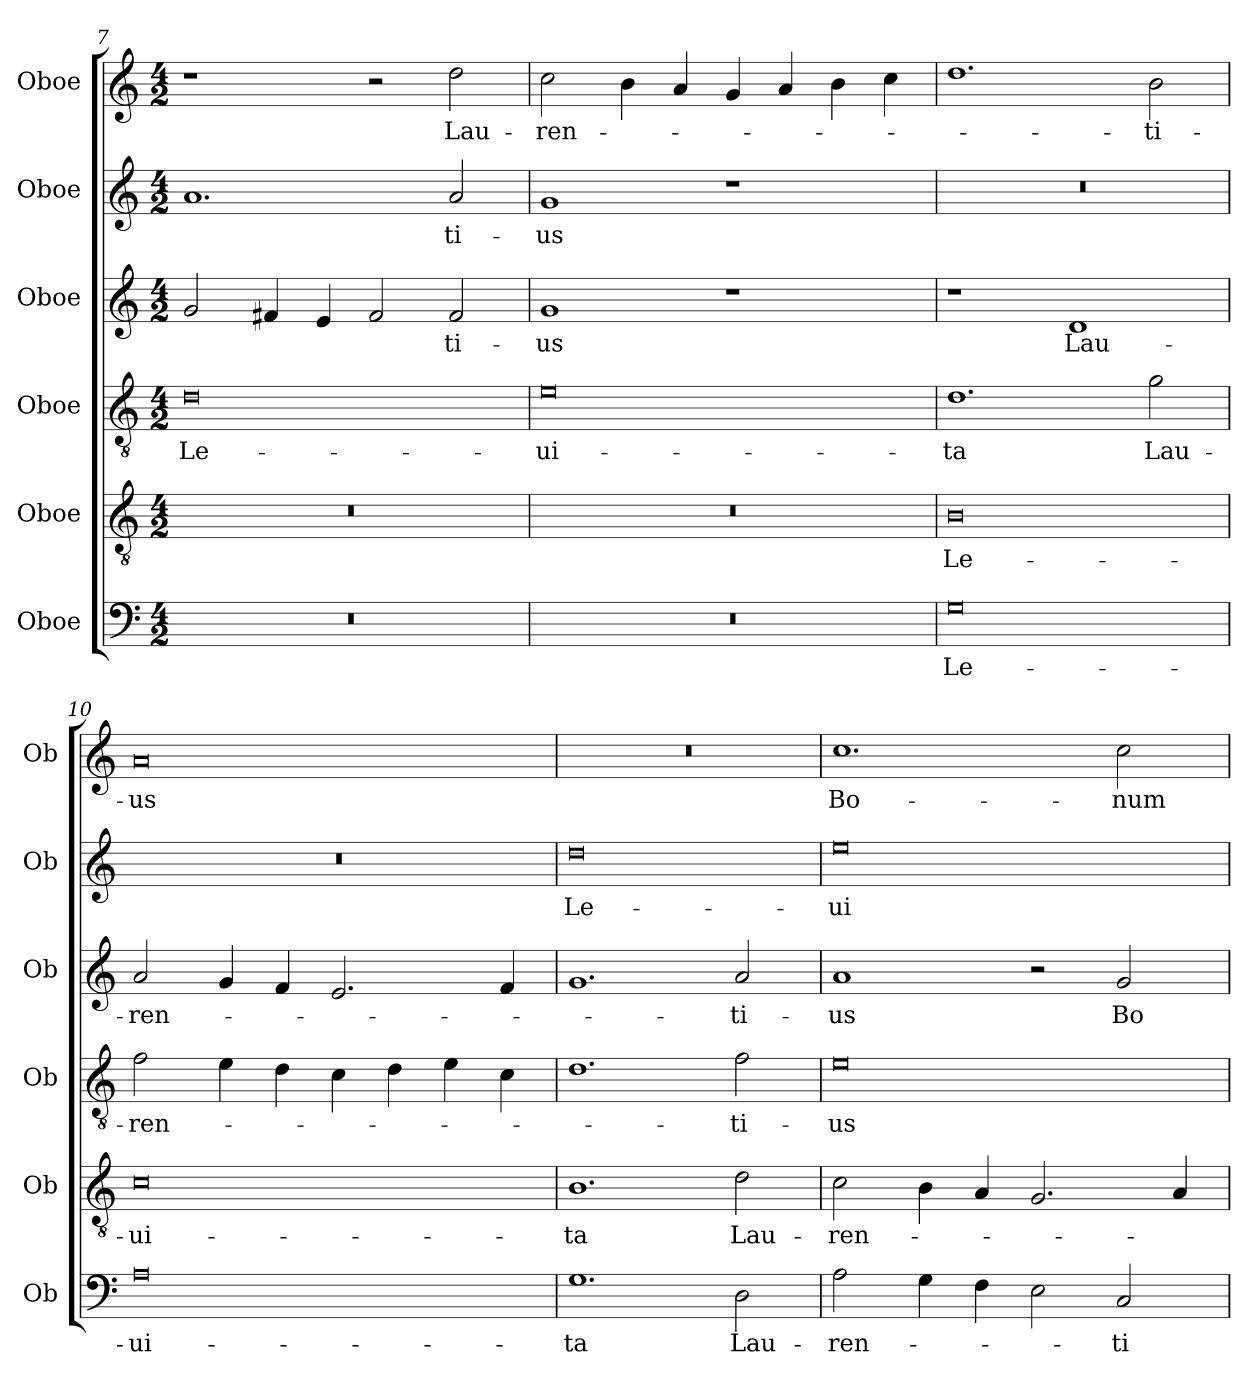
**kern	**text	**kern	**text	**kern	**text	**kern	**text	**kern	**text	**kern	**text
*part6	*part6	*part5	*part5	*part4	*part4	*part3	*part3	*part2	*part2	*part1	*part1
*staff6	*staff6	*staff5	*staff5	*staff4	*staff4	*staff3	*staff3	*staff2	*staff2	*staff1	*staff1
*I"Oboe	*	*I"Oboe	*	*I"Oboe	*	*I"Oboe	*	*I"Oboe	*	*I"Oboe	*
*I'Ob	*	*I'Ob	*	*I'Ob	*	*I'Ob	*	*I'Ob	*	*I'Ob	*
*clefF4	*	*clefGv2	*	*clefGv2	*	*clefG2	*	*clefG2	*	*clefG2	*
*k[]	*	*k[]	*	*k[]	*	*k[]	*	*k[]	*	*k[]	*
*M4/2	*	*M4/2	*	*M4/2	*	*M4/2	*	*M4/2	*	*M4/2	*
=7	=7	=7	=7	=7	=7	=7	=7	=7	=7	=7	=7
0r	.	0r	.	0d	Le-	2g/	.	1.a	.	1r	.
.	.	.	.	.	.	4f#X/	.	.	.	.	.
.	.	.	.	.	.	4e/	.	.	.	.	.
.	.	.	.	.	.	2f#/	.	.	.	2r	.
.	.	.	.	.	.	2f#/	-ti-	2a/	-ti-	2dd\	Lau-
=8	=8	=8	=8	=8	=8	=8	=8	=8	=8	=8	=8
0r	.	0r	.	0e	-ui-	1g	-us	1g	-us	2cc\	-ren-
.	.	.	.	.	.	.	.	.	.	4b\	.
.	.	.	.	.	.	.	.	.	.	4a/	.
.	.	.	.	.	.	1r	.	1r	.	4g/	.
.	.	.	.	.	.	.	.	.	.	4a/	.
.	.	.	.	.	.	.	.	.	.	4b\	.
.	.	.	.	.	.	.	.	.	.	4cc\	.
!!LO:LB:g=z
=9	=9	=9	=9	=9	=9	=9	=9	=9	=9	=9	=9
0G	Le-	0B	Le-	1.d	-ta	1r	.	0r	.	1.dd	.
.	.	.	.	.	.	1d	Lau-	.	.	.	.
.	.	.	.	2g\	Lau-	.	.	.	.	2b\	-ti-
=10	=10	=10	=10	=10	=10	=10	=10	=10	=10	=10	=10
0A	-ui-	0c	-ui-	2f\	-ren-	2a/	-ren-	0r	.	0a	-us
.	.	.	.	4e\	.	4g/	.	.	.	.	.
.	.	.	.	4d\	.	4f/	.	.	.	.	.
.	.	.	.	4c\	.	2.e/	.	.	.	.	.
.	.	.	.	4d\	.	.	.	.	.	.	.
.	.	.	.	4e\	.	.	.	.	.	.	.
.	.	.	.	4c\	.	4f/	.	.	.	.	.
=11	=11	=11	=11	=11	=11	=11	=11	=11	=11	=11	=11
1.G	-ta	1.B	-ta	1.d	.	1.g	.	0dd	Le-	0r	.
2D\	Lau-	2d\	Lau-	2f\	-ti-	2a/	-ti-	.	.	.	.
=12	=12	=12	=12	=12	=12	=12	=12	=12	=12	=12	=12
2A\	-ren-	2c\	-ren-	0e	-us	1a	-us	0ee	-ui-	1.cc	Bo-
4G\	.	4B\	.	.	.	.	.	.	.	.	.
4F\	.	4A/	.	.	.	.	.	.	.	.	.
2E\	.	2.G/	.	.	.	2r	.	.	.	.	.
2C/	-ti-	.	.	.	.	2g/	Bo-	.	.	2cc\	-num
.	.	4A/	.	.	.	.	.	.	.	.	.
=	=	=	=	=	=	=	=	=	=	=	=
*-	*-	*-	*-	*-	*-	*-	*-	*-	*-	*-	*-
